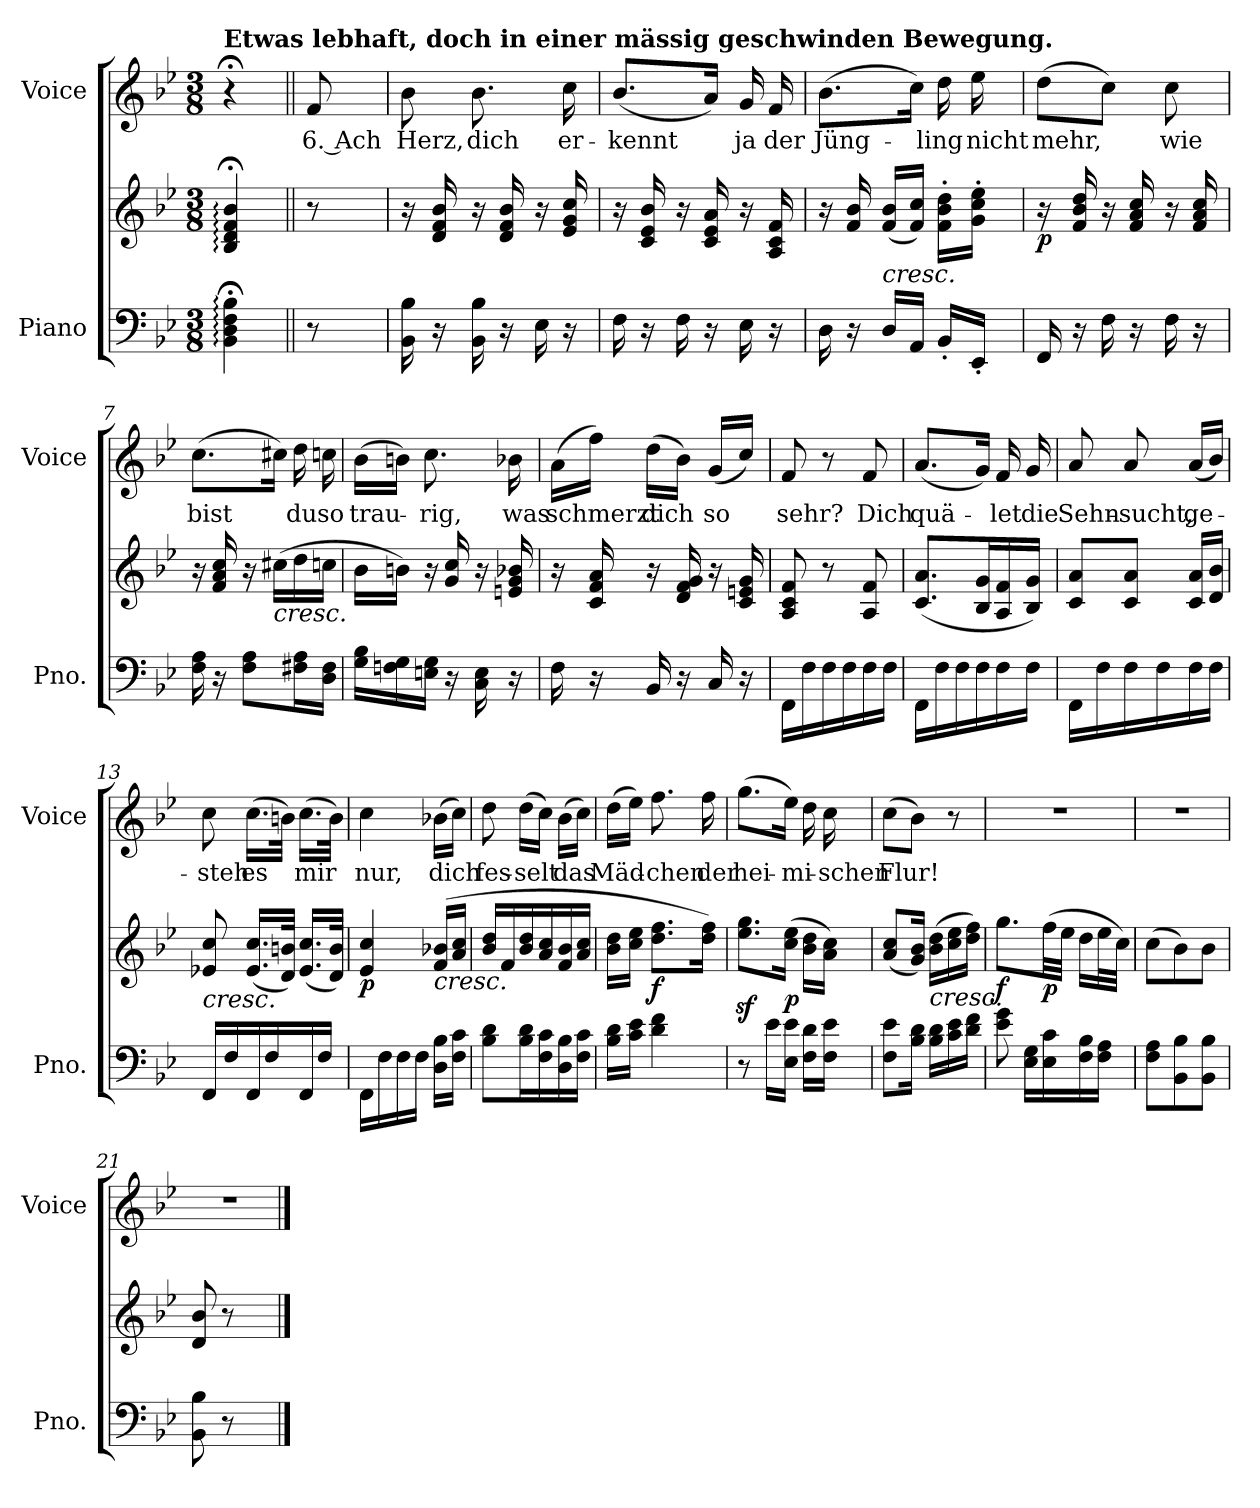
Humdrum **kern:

**kern	**kern	**dynam	**kern	**text
*part2	*part2	*part2	*part1	*part1
*staff3	*staff2	*staff2/3	*staff1	*staff1
*I"Piano	*	*	*I"Voice	*
*I'Pno.	*	*	*I'Voice	*
*clefF4	*clefG2	*	*clefG2	*
*k[b-e-]	*k[b-e-]	*	*k[b-e-]	*
*B-:	*B-:	*	*B-:	*
*M3/8	*M3/8	*	*M3/8	*
*MM120	*MM120	*	*MM120	*
=1	=1	=1	=1	=1
!	!	!	!LO:TX:a:B:t=Etwas lebhaft, doch in einer mässig geschwinden Bewegung.	!
4BB-\:;< 4D\:;< 4F\:;< 4B-\:;<	4B-/:; 4d/:; 4f/:; 4b-/:;	.	4r;<:	.
=2||	=2||	=2||	=2||	=2||
!	!	!	!	!LO:LY:b
8r	8r	.	8f/	6. Ach
=3	=3	=3	=3	=3
!	!	!	!	!LO:LY:b
16BB-\ 16B-\	16r	.	8b-\	Herz,
16r	16d/ 16f/ 16b-/	.	.	.
!	!	!	!	!LO:LY:b
16BB-\ 16B-\	16r	.	8.b-\	dich
16r	16d/ 16f/ 16b-/	.	.	.
16E-\	16r	.	.	.
!	!	!	!	!LO:LY:b
16r	16e-/ 16g/ 16cc/	.	16cc\	er-
=4	=4	=4	=4	=4
!	!	!	!	!LO:LY:b
16F\	16r	.	(<8.b-/L	-kennt
16r	16c/ 16e-/ 16b-/	.	.	.
16F\	16r	.	.	.
16r	16c/ 16e-/ 16a/	.	16a/Jk)	.
!	!	!	!	!LO:LY:b
16E-\	16r	.	16g/	ja
!	!	!	!	!LO:LY:b
16r	16A/ 16c/ 16f/	.	16f/	der
=5	=5	=5	=5	=5
!	!	!	!	!LO:LY:b
16D\	16r	.	(>8.b-\L	-Jüng-
16r	16f/ 16b-/	.	.	.
!	!LO:TX:b:i:t=cresc.	!	!	!
16D/LL	(>16f/ 16b-/LL	.	.	.
16AA/JJ	16f/ 16cc/JJ)	.	16cc\Jk)	.
!	!	!	!	!LO:LY:b
16BB-'</LL	16f\'> 16b-\'> 16dd\'>LL	.	16dd\	-ling
!	!	!	!	!LO:LY:b
16EE-'</JJ	16g\'> 16cc\'> 16ee-\'>JJ	.	16ee-\	nicht
=6	=6	=6	=6	=6
!	!	!LO:DY:b	!	!LO:LY:b
16FF/	16r	p	(>8dd\L	mehr,
16r	16f/ 16b-/ 16dd/	.	.	.
16F\	16r	.	8cc\J)	.
16r	16f/ 16a/ 16cc/	.	.	.
!	!	!	!	!LO:LY:b
16F\	16r	.	8cc\	wie
16r	16f/ 16a/ 16cc/	.	.	.
!!LO:LB:g=z
=7	=7	=7	=7	=7
!	!	!	!	!LO:LY:b
16F\ 16A\	16r	.	(>8.cc\L	-bist
16r	16f/ 16a/ 16cc/	.	.	.
8F\ 8A\L	16r	.	.	.
!	!LO:TX:b:i:t=cresc.	!	!	!
.	(>16cc#X\LL	.	16cc#X\Jk)	.
!	!	!	!	!LO:LY:b
16F#X\ 16A\L	16dd\	.	16dd\	-du
!	!	!	!	!LO:LY:b
16D\ 16F#\JJ	16ccn\JJ	.	16ccn\	so
=8	=8	=8	=8	=8
!	!	!	!	!LO:LY:b
16G\ 16B-\LL	16b-\LL	.	(>16b-\LL	trau-
16Fn\ 16G\	16bn\JJ)	.	16bn\JJ)	.
!	!	!	!	!LO:LY:b
16En\ 16G\JJ	16r	.	8.cc\	rig,
16r	16g/ 16cc/	.	.	.
16C\ 16E\	16r	.	.	.
!	!	!	!	!LO:LY:b
16r	16en/ 16g/ 16b-X/	.	16b-X\	was
=9	=9	=9	=9	=9
!	!	!	!	!LO:LY:b
16F\	16r	.	(>16a\LL	-schmerzt
16r	16c/ 16f/ 16a/	.	16ff\JJ)	.
!	!	!	!	!LO:LY:b
16BB-/	16r	.	(>16dd\LL	dich
16r	16d/ 16f/ 16g/	.	16b-\JJ)	.
!	!	!	!	!LO:LY:b
16C/	16r	.	(<16g/LL	-so
16r	16c/ 16en/ 16g/	.	16cc/JJ)	.
=10	=10	=10	=10	=10
!	!	!	!	!LO:LY:b
16FF\LL	8A/ 8c/ 8f/	.	8f/	sehr?
16F\	.	.	.	.
16F\	8r	.	8r	.
16F\	.	.	.	.
!	!	!	!	!LO:LY:b
16F\	8A/ 8f/	.	8f/	Dich
16F\JJ	.	.	.	.
=11	=11	=11	=11	=11
!	!	!	!	!LO:LY:b
16FF\LL	(<8.c/ 8.a/L	.	(<8.a/L	-quä-
16F\	.	.	.	.
16F\	.	.	.	.
16F\	16B-/ 16g/L	.	16g/Jk)	.
!	!	!	!	!LO:LY:b
16F\	16A/ 16f/	.	16f/	let
!	!	!	!	!LO:LY:b
16F\JJ	16B-/ 16g/JJ)	.	16g/	-die
!!LO:PB:g=z
=12	=12	=12	=12	=12
!	!	!	!	!LO:LY:b
16FF\LL	8c/ 8a/L	.	8a/	-Sehn-
16F\	.	.	.	.
!	!	!	!	!LO:LY:b
16F\	8c/ 8a/J	.	8a/	sucht,
16F\	.	.	.	.
!	!	!	!	!LO:LY:b
16F\	16c/ 16a/LL	.	(<16a/LL	ge-
16F\JJ	16d/ 16b-/JJ	.	16b-/JJ)	.
=13	=13	=13	=13	=13
!	!LO:TX:b:i:t=cresc.	!	!	!
!	!	!	!	!LO:LY:b
16FF/LL	8e-X/ 8cc/	.	8cc\	-steh
16F/	.	.	.	.
!	!	!	!	!LO:LY:b
16FF/	(<16.e-/ 16.cc/LL	.	(>16.cc\LL	es
16F/	.	.	.	.
.	32d/ 32bn/JJk)	.	32bn\JJk)	.
!	!	!	!	!LO:LY:b
16FF/	(<16.e-/ 16.cc/LL	.	(>16.cc\LL	mir
16F/JJ	.	.	.	.
.	32d/ 32b/JJk)	.	32b\JJk)	.
=14	=14	=14	=14	=14
!	!	!LO:DY:b	!	!LO:LY:b
16FF\LL	4e-/ 4cc/	p	4cc\	nur,
16F\	.	.	.	.
16F\	.	.	.	.
16F\JJ	.	.	.	.
!	!LO:TX:b:i:t=cresc.	!	!	!
!	!	!	!	!LO:LY:b
16D\ 16B-\LL	(>16f/ 16b-X/LL	.	(>16b-X\LL	dich
16F\ 16c\JJ	16a/ 16cc/JJ	.	16cc\JJ)	.
=15	=15	=15	=15	=15
!	!	!	!	!LO:LY:b
8B-\ 8d\L	16b-/ 16dd/LL	.	8dd\	fes-
.	16f/	.	.	.
!	!	!	!	!LO:LY:b
16B-\ 16d\L	16b-/ 16dd/	.	(>16dd\LL	selt
16F\ 16c\	16a/ 16cc/	.	16cc\JJ)	.
!	!	!	!	!LO:LY:b
16D\ 16B-\	16f/ 16b-/	.	(>16b-\LL	das
16F\ 16c\JJ	16a/ 16cc/JJ	.	16cc\JJ)	.
=16	=16	=16	=16	=16
!	!	!	!	!LO:LY:b
16B-\ 16d\LL	16b-\ 16dd\LL	.	(>16dd\LL	Mäd-
16c\ 16e-\JJ	16cc\ 16ee-\JJ	.	16ee-\JJ)	.
!	!	!LO:DY:b	!	!LO:LY:b
4d\ 4f\	8.dd\ 8.ff\L	f	8.ff\	-chen
!	!	!	!	!LO:LY:b
.	16dd\ 16ff\Jk)	.	16ff\	der
!!LO:LB:g=z
=17	=17	=17	=17	=17
!	!	!	!	!LO:LY:b
8r	8.ee-\z< 8.gg\z<L	.	(>8.gg\L	hei-
16e-\LL	.	.	.	.
!	!	!LO:DY:b	!	!
16E-\ 16e-\JJ	(>16cc\ 16ee-\Jk	p	16ee-\Jk)	.
!	!	!	!	!LO:LY:b
16F\ 16d\LL	16b-\ 16dd\LL	.	16dd\	mi-
!	!	!	!	!LO:LY:b
16F\ 16e-\JJ	16a\ 16cc\JJ)	.	16cc\	-schen
=18	=18	=18	=18	=18
!	!	!	!	!LO:LY:b
8F\ 8e-\L	(<8a/ 8cc/L	.	(>8cc\L	Flur!
16B-\ 16d\Jk	16g/ 16b-/Jk)	.	8b-\J)	.
!	!LO:TX:b:i:t=cresc.	!	!	!
16B-\ 16d\LL	(>16b-\ 16dd\LL	.	.	.
16c\ 16e-\	16cc\ 16ee-\	.	8r	.
16d\ 16f\JJ	16dd\ 16ff\JJ)	.	.	.
=19	=19	=19	=19	=19
!	!	!LO:DY:b	!LO:N:vis=1	!
8e-\ 8g\	8.gg\L	f	4.r	.
16E-\ 16G\LL	.	.	.	.
!	!	!LO:DY:b	!	!
16E-\ 16c\	(>32ff\LL	p	.	.
.	32ee-\JJJ	.	.	.
16F\ 16B-\	16dd\LL	.	.	.
16F\ 16A\JJ	32ee-\L	.	.	.
.	32cc\JJJ)	.	.	.
=20	=20	=20	=20	=20
!	!	!	!LO:N:vis=1	!
8F\ 8A\L	(>8cc\L	.	4.r	.
8BB-\ 8B-\	8b-\)	.	.	.
8BB-\ 8B-\J	8b-\J	.	.	.
=21	=21	=21	=21	=21
!	!	!	!LO:N:vis=1	!
8BB-\ 8B-\	8d/ 8b-/	.	4.r	.
8r	8r	.	.	.
8ryy	8ryy	.	.	.
==	==	==	==	==
*-	*-	*-	*-	*-
